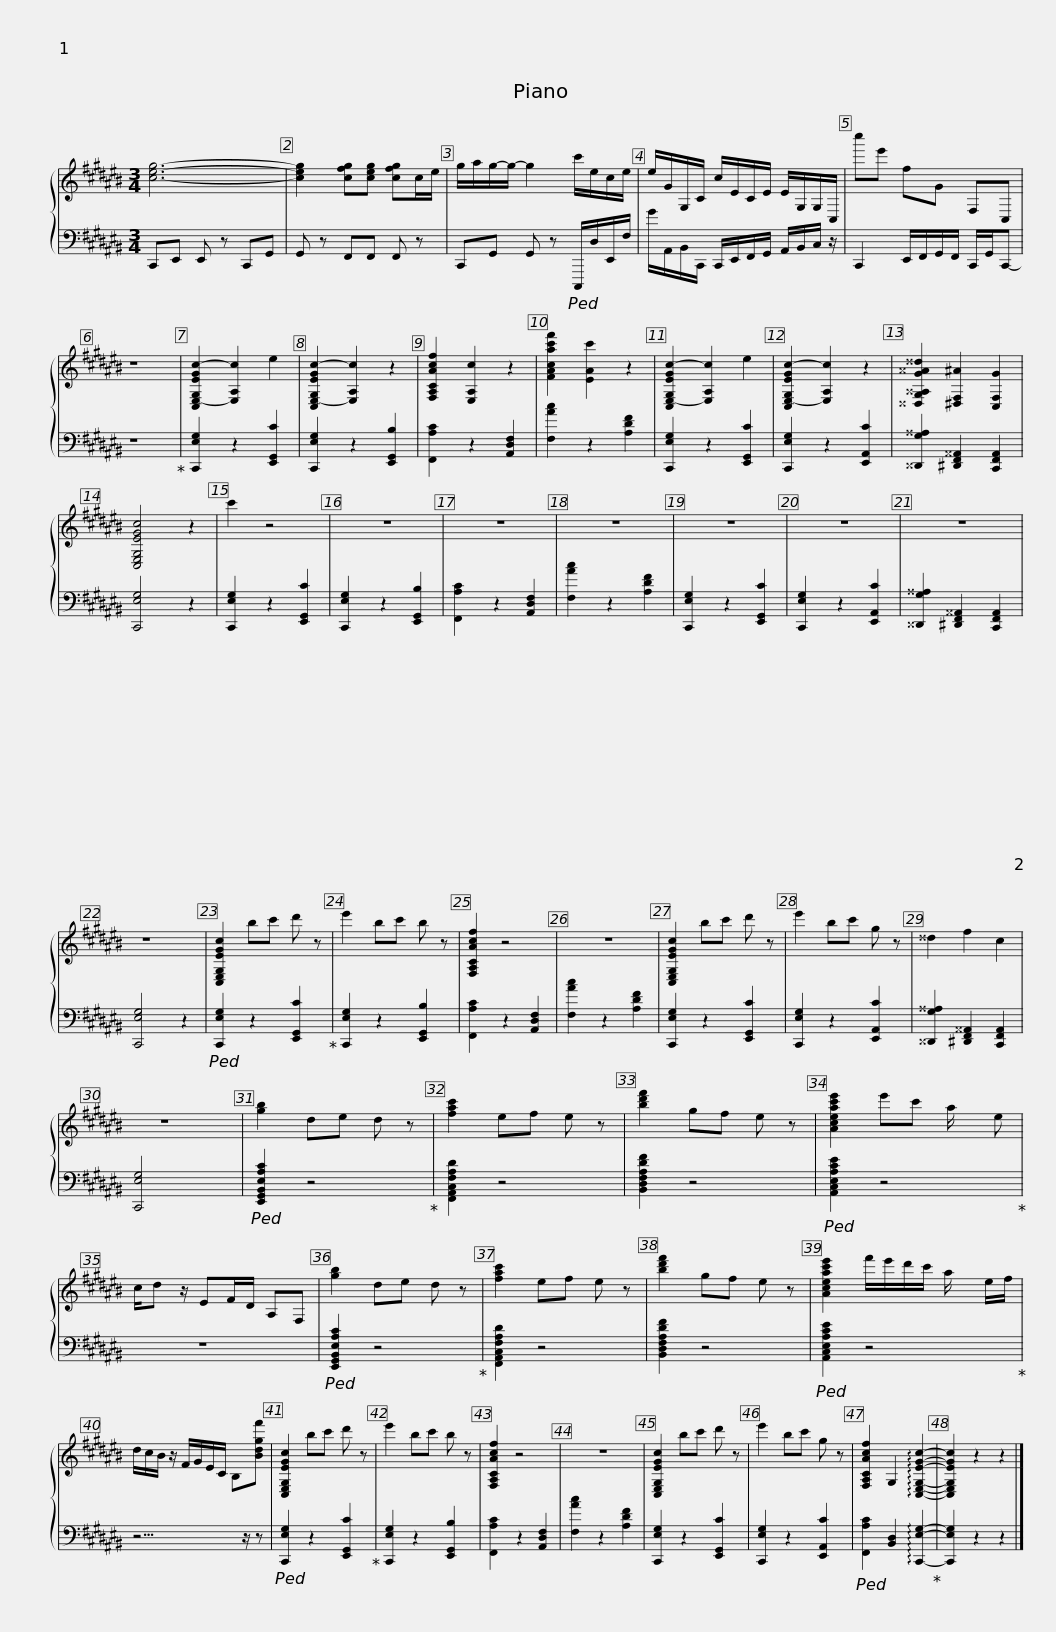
X:1
%%score { 1 | 2 }
L:1/8
M:3/4
I:linebreak $
K:C#
V:1 treble
V:2 bass
V:1
 [ceg]6- | [ceg]2 [cfg][ceg] [cfg]c/e/ | g/a/g/-g/- g2 c'/e/c/e/ | e/G/G,/C/ c/E/C/E/ E/G,/G,/C,/ |$ c''e' fG F,C, | %5
 z6 | [C,E,-G,EGc-]2 [E,A,c]2 e2 | [C,E,-G,EGc-]2 [E,A,c]2 z2 | [F,A,CAcf]2 [E,A,c]2 z2 | [FAcac'f']2 [EAc']2 z2 | %10
 [C,E,-G,EGc-]2 [E,A,c]2 e2 | [C,E,-G,EGc-]2 [E,A,c]2 z2 |$ [^^D,G,^^A,G^^A^^d]2 [^D,F,^A]2 [C,F,G]2 | [C,E,G,EGc]4 z2 | c'2 z4 | %15
 z6 | z6 | z6 | z6 | z6 | %20
 z6 | z6 |$ [C,E,G,EGc]2 bc' d' z | e'2 bc' b z | [F,A,CAcf]2 z4 | %25
 z6 | [C,E,G,EGc]2 bc' d' z | e'2 bc' g z | ^^d2 f2 c2 | z6 |$ %30
 [gb]2 de d z | [fac']2 ef e z | [bd'f']2 gf e z | [Aceac'e']2 e'c' a/ x/ e | c/d z/ EF/D/ A,F, | %35
 [gb]2 de d z | [fac']2 ef e z |$ [bd'f']2 gf e z | [Aceac'e']2 f'/e'/d'/c'/ a/ x/ e/f/ | d/c/B/ z/ F/G/E/C/ B,[Bdgf'] | %40
 [C,E,G,EGc]2 bc' d' z | e'2 bc' b z |$ [F,A,CAcf]2 z4 | z6 | [C,E,G,EGc]2 bc' d' z | %45
 e'2 bc' g z | [F,A,CAcf]2 G,2 !arpeggio![C,E,G,EGc]2- | [C,E,G,EGc]2 z2 z2 |] %48
V:2
 C,,E,, E,, z C,,G,, | G,, z F,,F,, F,, z | C,,G,, G,, z!ped! C,,,/D,/E,,/F,/ | G/A,,/B,,/C,,/ C,,/E,,/F,,/G,,/ A,,/B,,/C,/ z/ |$ C,,2- E,,/F,,/G,,/F,,/ C,,/G,,/C,,- | %5
 z6!ped-up! | [C,,E,G,]2 z2 [E,,G,,C]2 | [C,,E,G,]2 z2 [E,,G,,B,]2 | [F,,A,C]2 z2 [A,,D,F,]2 | [F,Ac]2 z2 [A,DF]2 | %10
 [C,,E,G,]2 z2 [E,,G,,C]2 | [C,,E,G,]2 z2 [E,,A,,C]2 |$ [^^D,,G,^^A,]2 [^D,,F,,^^A,,]2 [C,,F,,A,,]2 | [C,,E,G,]4 z2 | [C,,E,G,]2 z2 [E,,G,,C]2 | %15
 [C,,E,G,]2 z2 [E,,G,,B,]2 | [F,,A,C]2 z2 [A,,D,F,]2 | [F,Ac]2 z2 [A,DF]2 | [C,,E,G,]2 z2 [E,,G,,C]2 | [C,,E,G,]2 z2 [E,,A,,C]2 | %20
 [^^D,,G,^^A,]2 [^D,,F,,^^A,,]2 [C,,F,,A,,]2 | [C,,E,G,]4 z2 |$!ped! [C,,E,G,]2 z2 [E,,G,,C]2!ped-up! | [C,,E,G,]2 z2 [E,,G,,B,]2 | [F,,A,C]2 z2 [A,,D,F,]2 | %25
 [F,Ac]2 z2 [A,DF]2 | [C,,E,G,]2 z2 [E,,G,,C]2 | [C,,E,G,]2 z2 [E,,A,,C]2 | [^^D,,G,^^A,]2 [^D,,F,,^^A,,]2 [C,,F,,A,,]2 | [C,,E,G,]4 x2 |$ %30
!ped! [E,,G,,B,,E,A,C]2 z4!ped-up! | [F,,A,,C,F,A,D]2 z4 | [B,,D,F,A,DF]2 z4 |!ped! [A,,C,E,A,CE]2 z4!ped-up! | z6 | %35
!ped! [E,,G,,B,,E,A,C]2 z4!ped-up! | [F,,A,,C,F,A,D]2 z4 |$ [B,,D,F,A,DF]2 z4 |!ped! [A,,C,E,A,CE]2 z4!ped-up! | z9/2 z/ z | %40
!ped! [C,,E,G,]2 z2 [E,,G,,C]2!ped-up! | [C,,E,G,]2 z2 [E,,G,,B,]2 |$ [F,,A,C]2 z2 [A,,D,F,]2 | [F,Ac]2 z2 [A,DF]2 | [C,,E,G,]2 z2 [E,,G,,C]2 | %45
 [C,,E,G,]2 z2 [E,,A,,C]2 |!ped! [F,,A,C]2 [B,,D,]2 !arpeggio![C,,E,G,]2-!ped-up! | [C,,E,G,]2 z2 z2 |] %48
